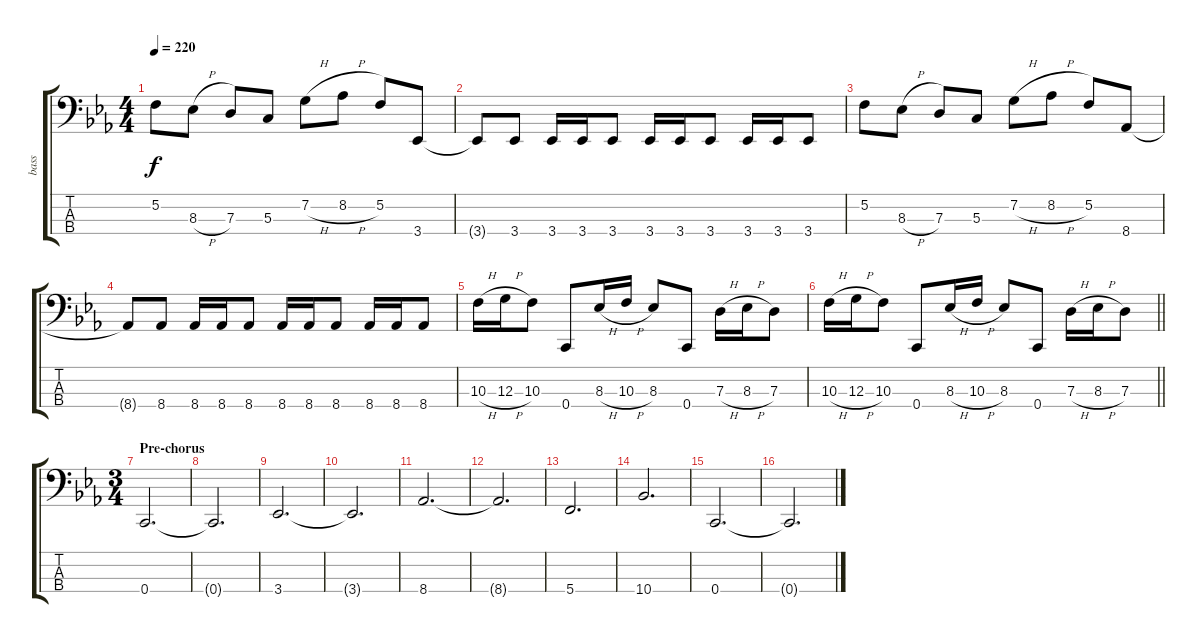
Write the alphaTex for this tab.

\track ("bass" "bass") {instrument synthbass2}
\staff {score tabs}
\tuning (F2 C2 G1 C1) {hide}
\ts (4 4)
\tempo 220
\clef f4
\ks cminor
5.2.8{dy f} 8.3{h}.8 7.3.8 5.3.8 7.2{h}.8 8.2{h}.8 5.2.8 3.4.8 |
3.4{t}.8 3.4.8 3.4.16 3.4.16 3.4.8 3.4.16 3.4.16 3.4.8 3.4.16 3.4.16 3.4.8 |
5.2.8 8.3{h}.8 7.3.8 5.3.8 7.2{h}.8 8.2{h}.8 5.2.8 8.4.8 |
8.4{t}.8 8.4.8 8.4.16 8.4.16 8.4.8 8.4.16 8.4.16 8.4.8 8.4.16 8.4.16 8.4.8 |
10.3{h}.16 12.3{h}.16 10.3.8 0.4.8 8.3{h}.16 10.3{h}.16 8.3.8 0.4.8 7.3{h}.16 8.3{h}.16 7.3.8 |
\barLineRight lightlight
10.3{h}.16 12.3{h}.16 10.3.8 0.4.8 8.3{h}.16 10.3{h}.16 8.3.8 0.4.8 7.3{h}.16 8.3{h}.16 7.3.8 |
\ts (3 4)
\section ("" "Pre-chorus")
0.4.2{d} |
0.4{t}.2{d} |
3.4.2{d} |
3.4{t}.2{d} |
8.4.2{d} |
8.4{t}.2{d} |
5.4.2{d} |
10.4.2{d} |
0.4.2{d} |
0.4{t}.2{d}
